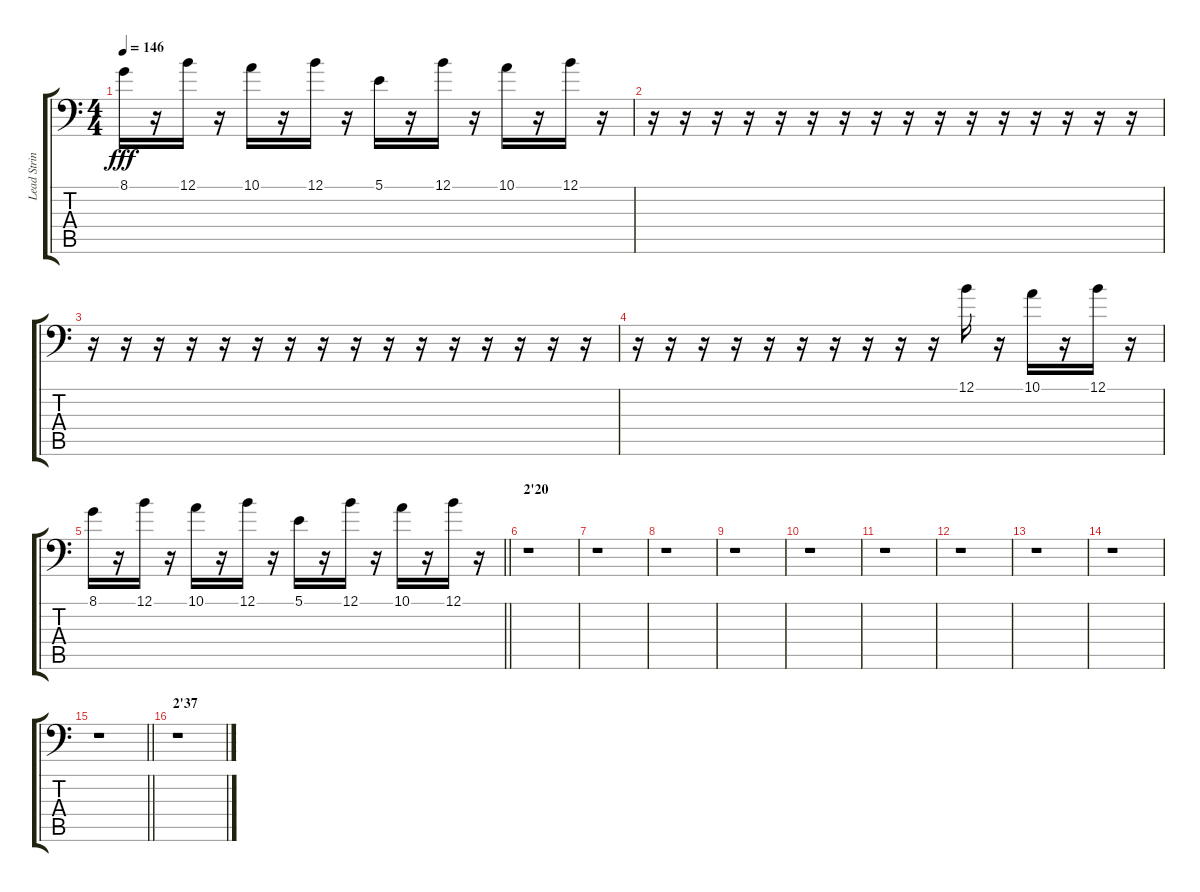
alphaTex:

\track ("Lead Strings" "Lead Strin") {instrument stringensemble1}
\staff {score tabs}
\tuning (B3 Gb3 D3 A2 E2 A1) {hide}
\ts (4 4)
\tempo 146
\clef f4
\ks c
8.1.16{dy fff} r.16 12.1.16 r.16 10.1.16 r.16 12.1.16 r.16 5.1.16 r.16 12.1.16 r.16 10.1.16 r.16 12.1.16 r.16 |
r.16 r.16 r.16 r.16 r.16 r.16 r.16 r.16 r.16 r.16 r.16 r.16 r.16 r.16 r.16 r.16 |
r.16 r.16 r.16 r.16 r.16 r.16 r.16 r.16 r.16 r.16 r.16 r.16 r.16 r.16 r.16 r.16 |
r.16 r.16 r.16 r.16 r.16 r.16 r.16 r.16 r.16 r.16 12.1.16 r.16 10.1.16 r.16 12.1.16 r.16 |
\barLineRight lightlight
8.1.16 r.16 12.1.16 r.16 10.1.16 r.16 12.1.16 r.16 5.1.16 r.16 12.1.16 r.16 10.1.16 r.16 12.1.16 r.16 |
\section ("" "2'20")
r.1 |
r.1 |
r.1 |
r.1 |
r.1 |
r.1 |
r.1 |
r.1 |
r.1 |
\barLineRight lightlight
r.1 |
\section ("" "2'37")
r.1
